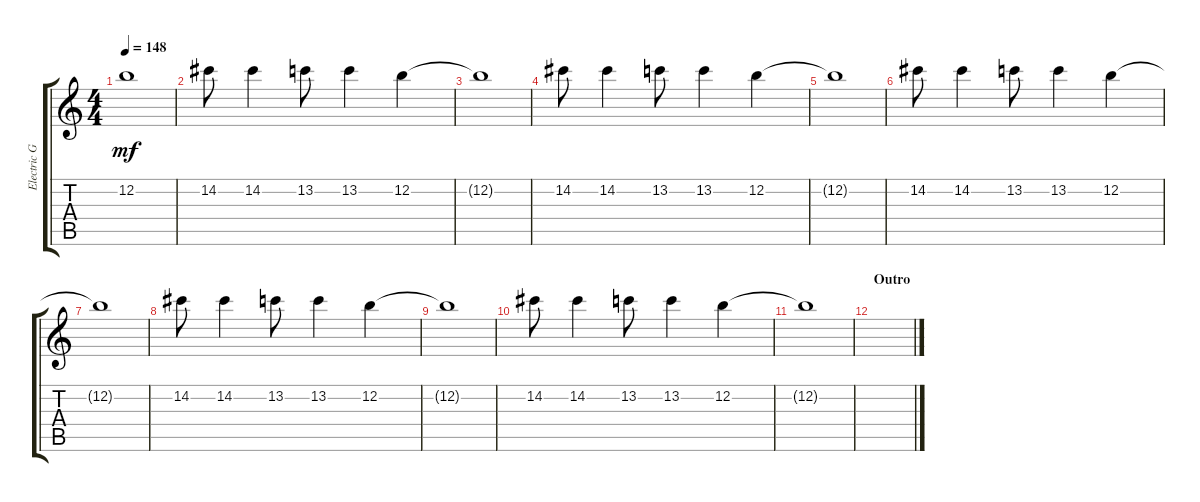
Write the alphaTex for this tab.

\track ("Electric Guitar (Drive)" "Electric G") {instrument overdrivenguitar}
\staff {score tabs}
\tuning (E4 B3 G3 D3 A2 E2) {hide}
\ts (4 4)
\tempo 148
\clef g2
\ks c
12.2{t}.1{dy mf} |
14.2.8 14.2.4 13.2.8 13.2.4 12.2.4 |
12.2{t}.1 |
14.2.8 14.2.4 13.2.8 13.2.4 12.2.4 |
12.2{t}.1 |
14.2.8 14.2.4 13.2.8 13.2.4 12.2.4 |
12.2{t}.1 |
14.2.8 14.2.4 13.2.8 13.2.4 12.2.4 |
12.2{t}.1 |
14.2.8 14.2.4 13.2.8 13.2.4 12.2.4 |
12.2{t}.1 |
\section ("" "Outro")
